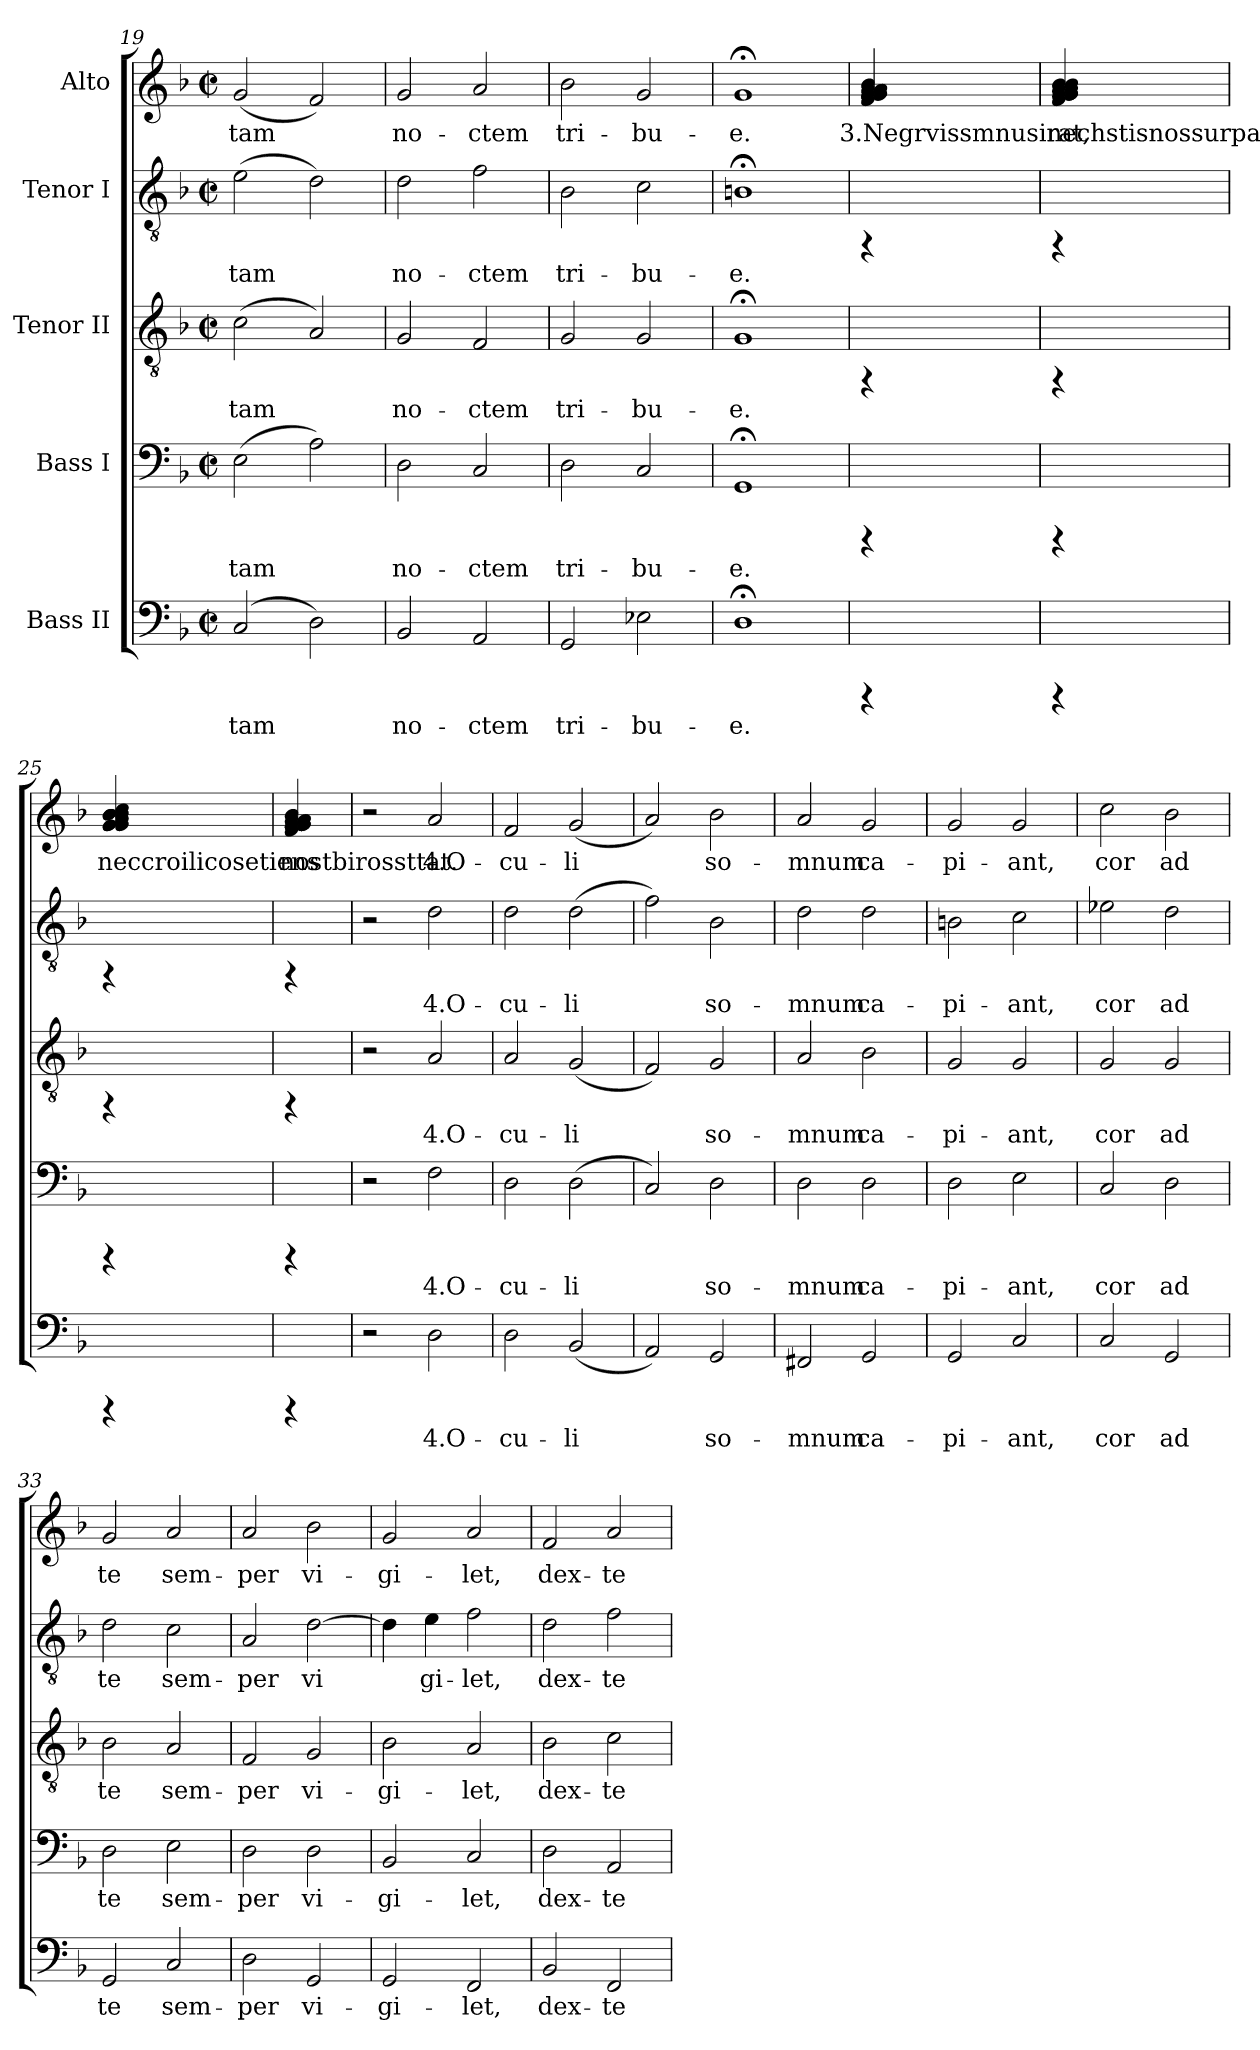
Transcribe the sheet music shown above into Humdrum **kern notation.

**kern	**text	**kern	**text	**kern	**text	**kern	**text	**kern	**text
*part5	*part5	*part4	*part4	*part3	*part3	*part2	*part2	*part1	*part1
*staff5	*staff5	*staff4	*staff4	*staff3	*staff3	*staff2	*staff2	*staff1	*staff1
*I"Bass II	*	*I"Bass I	*	*I"Tenor II	*	*I"Tenor I	*	*I"Alto	*
*clefF4	*	*clefF4	*	*clefGv2	*	*clefGv2	*	*clefG2	*
*k[b-]	*	*k[b-]	*	*k[b-]	*	*k[b-]	*	*k[b-]	*
*F:	*	*F:	*	*F:	*	*F:	*	*F:	*
*M2/2	*	*M2/2	*	*M2/2	*	*M2/2	*	*M2/2	*
*met(c|)	*	*met(c|)	*	*met(c|)	*	*met(c|)	*	*met(c|)	*
=19	=19	=19	=19	=19	=19	=19	=19	=19	=19
!	!LO:LY:b:rj	!	!LO:LY:b:rj	!	!LO:LY:b:rj	!	!LO:LY:b:rj	!	!LO:LY:b:rj
(>2C/	-tam	(>2E\	-tam	(>2c\	-tam	(>2e\	-tam	(<2g/	-tam
!	!LO:LY:b:rj	!	!LO:LY:b:rj	!	!LO:LY:b:rj	!	!LO:LY:b:rj	!	!LO:LY:b:rj
2D\)	.	2A\)	.	2A/)	.	2d\)	.	2f/)	.
=20	=20	=20	=20	=20	=20	=20	=20	=20	=20
!	!LO:LY:b:rj	!	!LO:LY:b:rj	!	!LO:LY:b:rj	!	!LO:LY:b:rj	!	!LO:LY:b:rj
2BB-/	no-	2D\	no-	2G/	no-	2d\	no-	2g/	no-
!	!LO:LY:b:rj	!	!LO:LY:b:rj	!	!LO:LY:b:rj	!	!LO:LY:b:rj	!	!LO:LY:b:rj
2AA/	-ctem	2C/	-ctem	2F/	-ctem	2f\	-ctem	2a/	-ctem
=21	=21	=21	=21	=21	=21	=21	=21	=21	=21
!	!LO:LY:b:rj	!	!LO:LY:b:rj	!	!LO:LY:b:rj	!	!LO:LY:b:rj	!	!LO:LY:b:rj
2GG/	tri-	2D\	tri-	2G/	tri-	2B-\	tri-	2b-\	tri-
!	!LO:LY:b:rj	!	!LO:LY:b:rj	!	!LO:LY:b:rj	!	!LO:LY:b:rj	!	!LO:LY:b:rj
2E-X\	-bu-	2C/	-bu-	2G/	-bu-	2c\	-bu-	2g/	-bu-
=22	=22	=22	=22	=22	=22	=22	=22	=22	=22
!	!LO:LY:b:rj	!	!LO:LY:b:rj	!	!LO:LY:b:rj	!	!LO:LY:b:rj	!	!LO:LY:b:rj
1D;<	-e.	1GG;<	-e.	1G;<	-e.	1Bn;<	-e.	1g;<	-e.
!!LO:PB:g=z
=23	=23	=23	=23	=23	=23	=23	=23	=23	=23
!	!	!	!	!	!	!	!	!	!LO:LY:b:rj
4rCCC	.	4rCCC	.	4rFF	.	4rFF	.	(<4b-/ 4a/ 4a/ 4a/ 4g/ 4g/ 4g/ 4f/ 4g/	3.Negrvissmnusirat,
=24	=24	=24	=24	=24	=24	=24	=24	=24	=24
!	!	!	!	!	!	!	!	!	!LO:LY:b:rj
4rCCC	.	4rCCC	.	4rFF	.	4rFF	.	4b-/ 4b-/ 4a/ 4g/ 4g/ 4g/ 4f/ 4a/	nechstisnossurpat,
!!LO:PB:g=z
=25	=25	=25	=25	=25	=25	=25	=25	=25	=25
!	!	!	!	!	!	!	!	!	!LO:LY:b:rj
4rCCC	.	4rCCC	.	4rFF	.	4rFF	.	4cc/ 4b-/ 4b-/ 4b-/ 4a/ 4g/ 4g/ 4g/	neccroilicosetiens
=26	=26	=26	=26	=26	=26	=26	=26	=26	=26
!	!	!	!	!	!	!	!	!	!LO:LY:b:rj
4rCCC	.	4rCCC	.	4rFF	.	4rFF	.	(<4b-/ 4a/ 4a/ 4a/ 4g/ 4g/ 4g/ 4f/ 4g/	nostbirossttat.
!!LO:LB:g=z
=27	=27	=27	=27	=27	=27	=27	=27	=27	=27
2r	.	2r	.	2r	.	2r	.	2r	.
!	!LO:LY:b:rj	!	!LO:LY:b:rj	!	!LO:LY:b:rj	!	!LO:LY:b:rj	!	!LO:LY:b:rj
2D\	4.O-	2F\	4.O-	2A/	4.O-	2d\	4.O-	2a/	4.O-
=28	=28	=28	=28	=28	=28	=28	=28	=28	=28
!	!LO:LY:b:rj	!	!LO:LY:b:rj	!	!LO:LY:b:rj	!	!LO:LY:b:rj	!	!LO:LY:b:rj
2D\	-cu-	2D\	-cu-	2A/	-cu-	2d\	-cu-	2f/	-cu-
!	!LO:LY:b:rj	!	!LO:LY:b:rj	!	!LO:LY:b:rj	!	!LO:LY:b:rj	!	!LO:LY:b:rj
(<2BB-/	-li	(>2D\	-li	(<2G/	-li	(>2d\	-li	(<2g/	-li
=29	=29	=29	=29	=29	=29	=29	=29	=29	=29
!	!LO:LY:b:rj	!	!LO:LY:b:rj	!	!LO:LY:b:rj	!	!LO:LY:b:rj	!	!LO:LY:b:rj
2AA/)	.	2C/)	.	2F/)	.	2f\)	.	2a/)	.
!	!LO:LY:b:rj	!	!LO:LY:b:rj	!	!LO:LY:b:rj	!	!LO:LY:b:rj	!	!LO:LY:b:rj
2GG/	so-	2D\	so-	2G/	so-	2B-\	so-	2b-\	so-
=30	=30	=30	=30	=30	=30	=30	=30	=30	=30
!	!LO:LY:b:rj	!	!LO:LY:b:rj	!	!LO:LY:b:rj	!	!LO:LY:b:rj	!	!LO:LY:b:rj
2FF#X/	-mnum	2D\	-mnum	2A/	-mnum	2d\	-mnum	2a/	-mnum
!	!LO:LY:b:rj	!	!LO:LY:b:rj	!	!LO:LY:b:rj	!	!LO:LY:b:rj	!	!LO:LY:b:rj
2GG/	ca-	2D\	ca-	2B-\	ca-	2d\	ca-	2g/	ca-
=31	=31	=31	=31	=31	=31	=31	=31	=31	=31
!	!LO:LY:b:rj	!	!LO:LY:b:rj	!	!LO:LY:b:rj	!	!LO:LY:b:rj	!	!LO:LY:b:rj
2GG/	-pi-	2D\	-pi-	2G/	-pi-	2Bn\	-pi-	2g/	-pi-
!	!LO:LY:b:rj	!	!LO:LY:b:rj	!	!LO:LY:b:rj	!	!LO:LY:b:rj	!	!LO:LY:b:rj
2C/	-ant,	2E\	-ant,	2G/	-ant,	2c\	-ant,	2g/	-ant,
=32	=32	=32	=32	=32	=32	=32	=32	=32	=32
!	!LO:LY:b:rj	!	!LO:LY:b:rj	!	!LO:LY:b:rj	!	!LO:LY:b:rj	!	!LO:LY:b:rj
2C/	cor	2C/	cor	2G/	cor	2e-X\	cor	2cc\	cor
!	!LO:LY:b:rj	!	!LO:LY:b:rj	!	!LO:LY:b:rj	!	!LO:LY:b:rj	!	!LO:LY:b:rj
2GG/	ad	2D\	ad	2G/	ad	2d\	ad	2b-\	ad
!!LO:PB:g=z
=33	=33	=33	=33	=33	=33	=33	=33	=33	=33
!	!LO:LY:b:rj	!	!LO:LY:b:rj	!	!LO:LY:b:rj	!	!LO:LY:b:rj	!	!LO:LY:b:rj
2GG/	te	2D\	te	2B-\	te	2d\	te	2g/	te
!	!LO:LY:b:rj	!	!LO:LY:b:rj	!	!LO:LY:b:rj	!	!LO:LY:b:rj	!	!LO:LY:b:rj
2C/	sem-	2E\	sem-	2A/	sem-	2c\	sem-	2a/	sem-
=34	=34	=34	=34	=34	=34	=34	=34	=34	=34
!	!LO:LY:b:rj	!	!LO:LY:b:rj	!	!LO:LY:b:rj	!	!LO:LY:b:rj	!	!LO:LY:b:rj
2D\	-per	2D\	-per	2F/	-per	2A/	-per	2a/	-per
!	!LO:LY:b:rj	!	!LO:LY:b:rj	!	!LO:LY:b:rj	!	!LO:LY:b:rj	!	!LO:LY:b:rj
2GG/	vi-	2D\	vi-	2G/	vi-	[>2d\	vi-	2b-\	vi-
=35	=35	=35	=35	=35	=35	=35	=35	=35	=35
!	!LO:LY:b:rj	!	!LO:LY:b:rj	!	!LO:LY:b:rj	!	!LO:LY:b:rj	!	!LO:LY:b:rj
2GG/	-gi-	2BB-/	-gi-	2B-\	-gi-	4d\]	--	2g/	-gi-
!	!	!	!	!	!	!	!LO:LY:b:rj	!	!
.	.	.	.	.	.	4e\	-gi-	.	.
!	!LO:LY:b:rj	!	!LO:LY:b:rj	!	!LO:LY:b:rj	!	!LO:LY:b:rj	!	!LO:LY:b:rj
2FF/	-let,	2C/	-let,	2A/	-let,	2f\	-let,	2a/	-let,
=36	=36	=36	=36	=36	=36	=36	=36	=36	=36
!	!LO:LY:b:rj	!	!LO:LY:b:rj	!	!LO:LY:b:rj	!	!LO:LY:b:rj	!	!LO:LY:b:rj
2BB-/	dex-	2D\	dex-	2B-\	dex-	2d\	dex-	2f/	dex-
!	!LO:LY:b:rj	!	!LO:LY:b:rj	!	!LO:LY:b:rj	!	!LO:LY:b:rj	!	!LO:LY:b:rj
2FF/	-te-	2AA/	-te-	2c\	-te-	2f\	-te-	2a/	-te-
=	=	=	=	=	=	=	=	=	=
*-	*-	*-	*-	*-	*-	*-	*-	*-	*-
